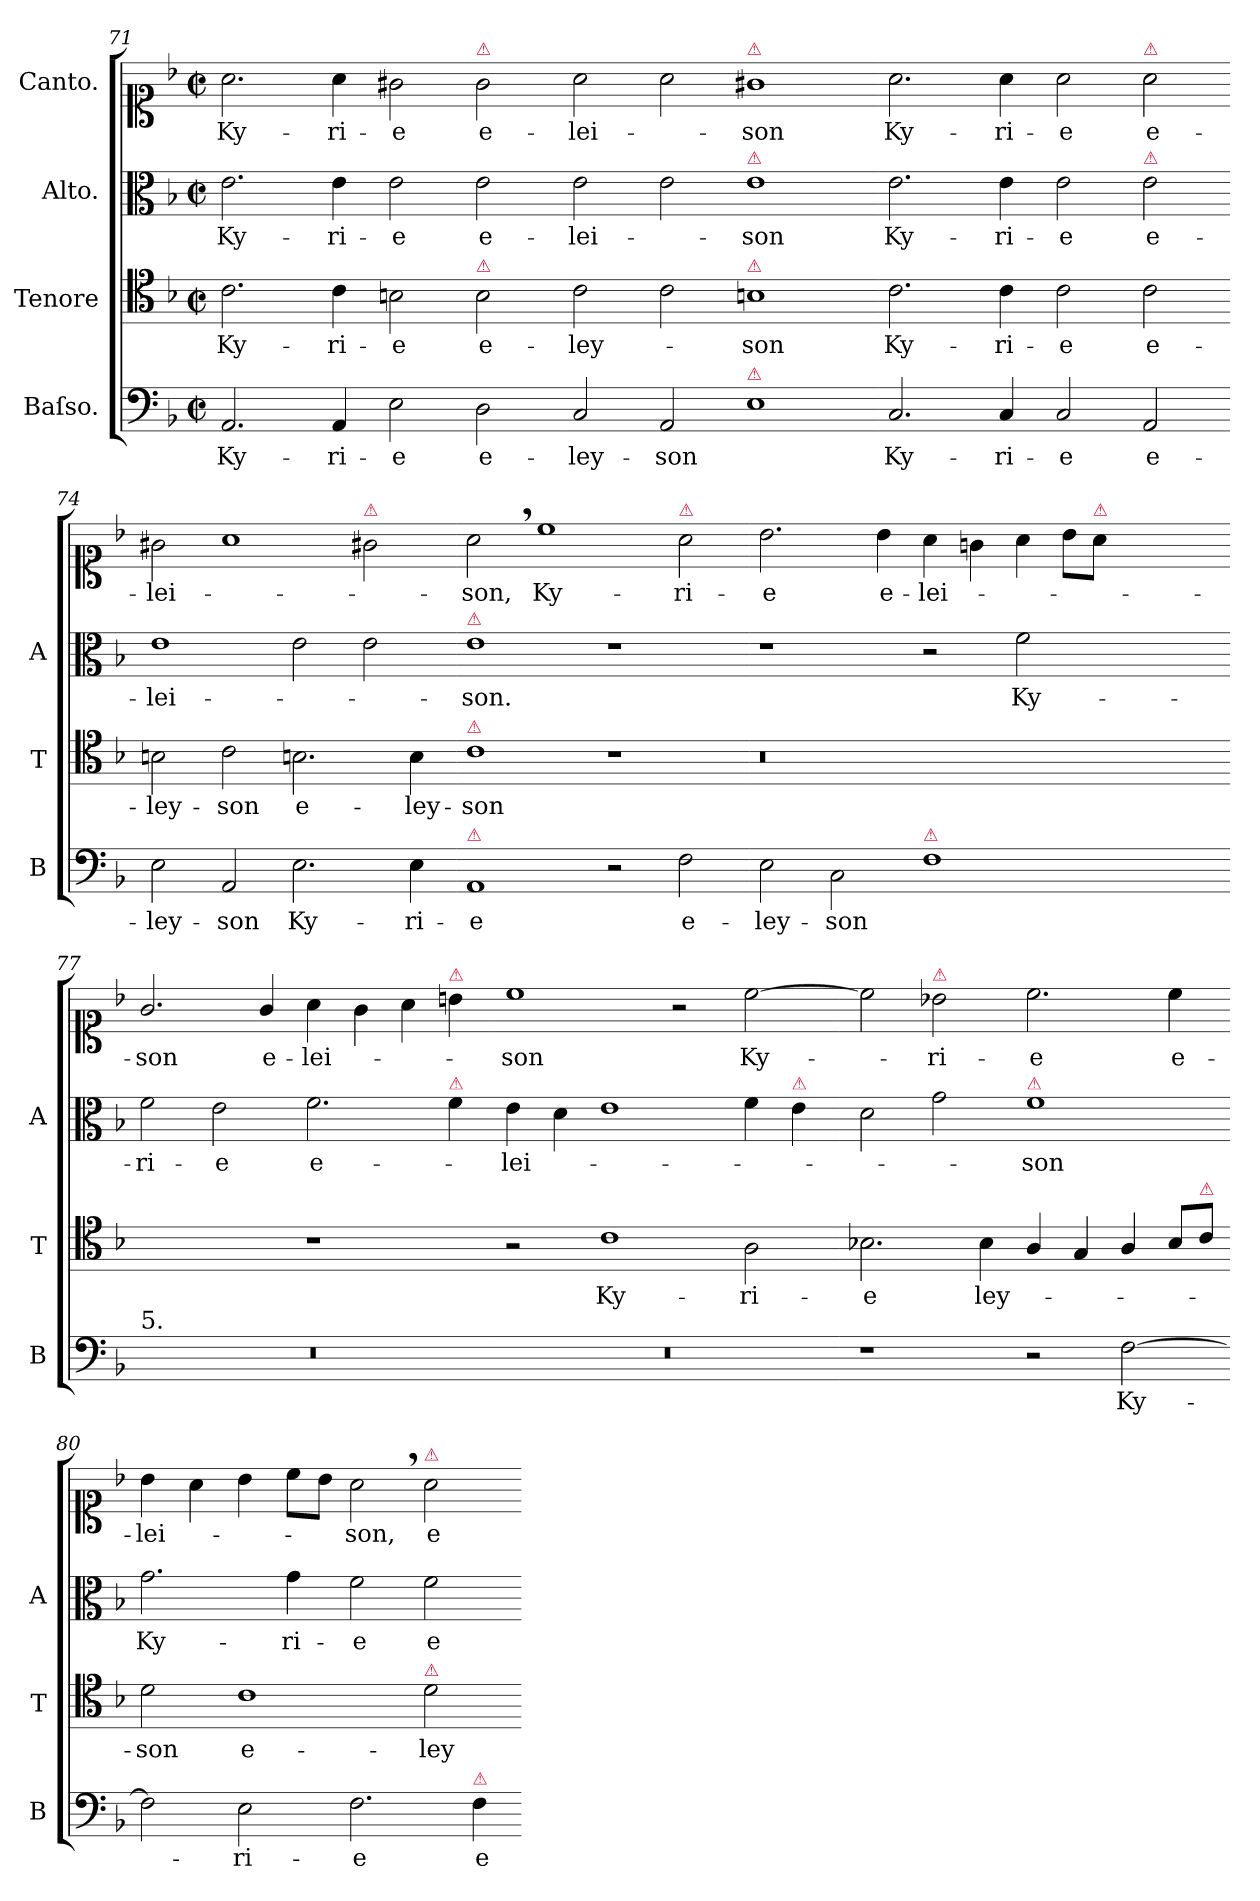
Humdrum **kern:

**kern	**text	**kern	**text	**kern	**text	**kern	**text
*part4	*part4	*part3	*part3	*part2	*part2	*part1	*part1
*staff4	*staff4	*staff3	*staff3	*staff2	*staff2	*staff1	*staff1
*I"Baſso.	*	*I"Tenore	*	*I"Alto.	*	*I"Canto.	*
*I'B	*	*I'T	*	*I'A	*	*	*
*clefF4	*	*clefC4	*	*clefC3	*	*clefC1	*
*k[b-]	*	*k[b-]	*	*k[b-]	*	*k[b-]	*
*F:	*	*F:	*	*F:	*	*F:	*
*M2/1	*	*M2/1	*	*M2/1	*	*M2/1	*
*met(c|)	*	*met(c|)	*	*met(c|)	*	*met(c|)	*
=71	=71	=71	=71	=71	=71	=71	=71
2.AA/	Ky-	2.c\	Ky-	2.e\	Ky-	2.a\	Ky-
4AA/	-ri-	4c\	-ri-	4e\	-ri-	4a\	-ri-
2E\	-e	2Bn\	-e	2e\	-e	2g#X\	-e
!	!	!	!	!	!	!LO:TX:a:color=crimson:t=⚠	!
!	!	!LO:TX:a:color=crimson:t=⚠	!	!	!	!	!
2D\	e-	2B\	e-	2e\	e-	2g#\	e-
=72-	=72-	=72-	=72-	=72-	=72-	=72-	=72-
2C/	-ley-	2c\	-ley-	2e\	-lei-	2a\	-lei-
2AA/	-son	2c\	.	2e\	.	2a\	.
!	!	!	!	!	!	!LO:TX:a:color=crimson:t=⚠	!
!	!	!	!	!LO:TX:a:color=crimson:t=⚠	!	!	!
!	!	!LO:TX:a:color=crimson:t=⚠	!	!	!	!	!
!LO:TX:a:color=crimson:t=⚠	!	!	!	!	!	!	!
1E	.	1Bn	-son	1e	-son	1g#X	-son
=73-	=73-	=73-	=73-	=73-	=73-	=73-	=73-
!	!LO:LY:i	!	!LO:LY:i	!	!	!	!
2.C/	Ky-	2.c\	Ky-	2.e\	Ky-	2.a\	Ky-
!	!LO:LY:i	!	!LO:LY:i	!	!	!	!
4C/	-ri-	4c\	-ri-	4e\	-ri-	4a\	-ri-
!	!LO:LY:i	!	!LO:LY:i	!	!	!	!
2C/	-e	2c\	-e	2e\	-e	2a\	-e
!	!	!	!	!	!	!LO:TX:a:color=crimson:t=⚠	!
!	!	!	!	!LO:TX:a:color=crimson:t=⚠	!	!	!
!	!LO:LY:i	!	!LO:LY:i	!	!	!	!
2AA/	e-	2c\	e-	2e\	e-	2a\	e-
=74-	=74-	=74-	=74-	=74-	=74-	=74-	=74-
!	!LO:LY:i	!	!LO:LY:i	!	!	!	!
2E\	-ley-	2Bn\	-ley-	1e	-lei-	2g#X\	-lei-
!	!LO:LY:i	!	!LO:LY:i	!	!	!	!
2AA/	-son	2c\	-son	.	.	1a	.
!	!LO:LY:i	!	!LO:LY:i	!	!	!	!
2.E\	Ky-	2.Bn\	e-	2e\	.	.	.
!	!	!	!	!	!	!LO:TX:a:color=crimson:t=⚠	!
.	.	.	.	2e\	.	2g#X\	.
!	!LO:LY:i	!	!LO:LY:i	!	!	!	!
4E\	-ri-	4B\	-ley-	.	.	.	.
=75-	=75-	=75-	=75-	=75-	=75-	=75-	=75-
!	!	!	!	!LO:TX:a:color=crimson:t=⚠	!	!	!
!	!	!LO:TX:a:color=crimson:t=⚠	!	!	!	!	!
!LO:TX:a:color=crimson:t=⚠	!	!	!	!	!	!	!
!	!LO:LY:i	!	!LO:LY:i	!	!	!	!
1AA	-e	1c	-son	1e	-son.	2a,<\	-son,
.	.	.	.	.	.	1cc	Ky-
2r	.	1r	.	1r	.	.	.
!	!	!	!	!	!	!LO:TX:a:color=crimson:t=⚠	!
2F\	e-	.	.	.	.	2a\	-ri-
=76-	=76-	=76-	=76-	=76-	=76-	=76-	=76-
2E\	-ley-	0.r	.	1r	.	2.b-\	-e
2C\	-son	.	.	.	.	.	.
.	.	.	.	.	.	4b-\	e-
!LO:TX:a:color=crimson:t=⚠	!	!	!	!	!	!	!
1F	.	.	.	2r	.	4a\	-lei-
.	.	.	.	.	.	4gn\	.
.	.	.	.	2f\	Ky-	4a\	.
.	.	.	.	.	.	8b-\L	.
!	!	!	!	!	!	!LO:TX:a:color=crimson:t=⚠	!
.	.	.	.	.	.	8a\J	.
1ryy	.	.	.	1ryy	.	1ryy	.
=77-	=77-	=77-	=77-	=77-	=77-	=77-	=77-
!LO:TX:a:t=5.	!	!	!	!	!	!	!
0r	.	1ryy	.	2f\	-ri-	2.g/	-son
.	.	.	.	2e\	-e	.	.
.	.	.	.	.	.	4g/	e-
.	.	1r	.	2.f\	e-	4a\	-lei-
.	.	.	.	.	.	4g\	.
.	.	.	.	.	.	4a\	.
!	!	!	!	!	!	!LO:TX:a:color=crimson:t=⚠	!
!	!	!	!	!LO:TX:a:color=crimson:t=⚠	!	!	!
.	.	.	.	4f\	.	4bn\	.
=78-	=78-	=78-	=78-	=78-	=78-	=78-	=78-
0r	.	2r	.	4e\	-lei-	1cc	-son
.	.	.	.	4d\	.	.	.
.	.	1c	Ky-	1e	.	.	.
.	.	.	.	.	.	2r	.
.	.	2A\	-ri-	4f\	.	[2cc\	Ky-
!	!	!	!	!LO:TX:a:color=crimson:t=⚠	!	!	!
.	.	.	.	4e\	.	.	.
=79-	=79-	=79-	=79-	=79-	=79-	=79-	=79-
1r	.	2.B-X\	-e	2d\	.	2cc\]	.
!	!	!	!	!	!	!LO:TX:a:color=crimson:t=⚠	!
.	.	.	.	2g\	.	2b-X\	-ri-
.	.	4B-\	ley-	.	.	.	.
!	!	!	!	!LO:TX:a:color=crimson:t=⚠	!	!	!
2r	.	4A/	.	1f	-son	2.cc\	-e
.	.	4G/	.	.	.	.	.
[2F\	Ky-	4A/	.	.	.	.	.
.	.	8B-/L	.	.	.	4cc\	e-
!	!	!LO:TX:a:color=crimson:t=⚠	!	!	!	!	!
.	.	8c/J	.	.	.	.	.
=80-	=80-	=80-	=80-	=80-	=80-	=80-	=80-
2F\]	.	2d\	-son	2.g\	Ky-	4b-\	-lei-
.	.	.	.	.	.	4a\	.
2E\	-ri-	1c	e-	.	.	4b-\	.
.	.	.	.	4g\	-ri-	8cc\L	.
.	.	.	.	.	.	8b-\J	.
2.F\	-e	.	.	2f\	-e	2a,<\	-son,
!	!	!	!	!	!	!LO:TX:a:color=crimson:t=⚠	!
!	!	!LO:TX:a:color=crimson:t=⚠	!	!	!	!	!
.	.	2d\	-ley-	2f\	e-	2a\	e-
!LO:TX:a:color=crimson:t=⚠	!	!	!	!	!	!	!
4F\	e-	.	.	.	.	.	.
=-	=-	=-	=-	=-	=-	=-	=-
*-	*-	*-	*-	*-	*-	*-	*-
